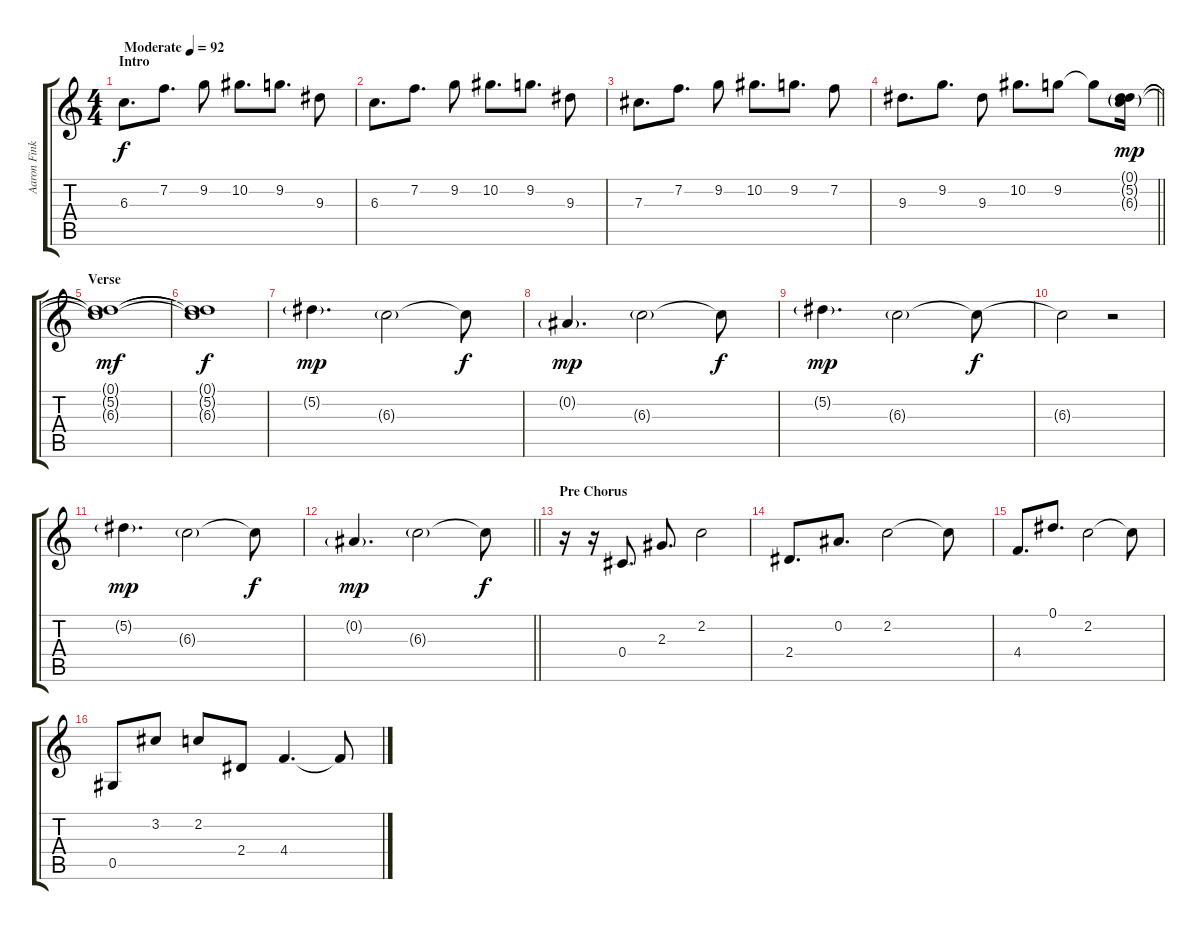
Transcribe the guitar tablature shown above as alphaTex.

\track ("Aaron Fink" "Aaron Fink") {instrument acousticguitarsteel}
\staff {score tabs}
\tuning (Eb4 Bb3 Gb3 Db3 Ab2 Db2) {hide}
\ts (4 4)
\section ("" "Intro")
\tempo (92 "Moderate")
\clef g2
\ks c
6.3.8{d dy f instrument acousticguitarsteel} 7.2.8{d} 9.2.8 10.2.8{d} 9.2.8{d} 9.3.8 |
6.3.8{d} 7.2.8{d} 9.2.8 10.2.8{d} 9.2.8{d} 9.3.8 |
7.3.8{d} 7.2.8{d} 9.2.8 10.2.8{d} 9.2.8{d} 7.2.8 |
\barLineRight lightlight
9.3.8{d} 9.2.8{d} 9.3.8 10.2.8{d} 9.2.8 9.2{t}.8 (0.1{g} 5.2{g} 6.3{g}).16{dy mp} |
\section ("" "Verse")
(0.1{t} 5.2{t} 6.3{t}).1{dy mf} |
(0.1{t} 5.2{t} 6.3{t}).1{dy f} |
5.2{g}.4{d dy mp} 6.3{g}.2 6.3{t}.8{dy f} |
0.2{g}.4{d dy mp} 6.3{g}.2 6.3{t}.8{dy f} |
5.2{g}.4{d dy mp} 6.3{g}.2 6.3{t}.8{dy f} |
6.3{t}.2 r.2 |
5.2{g}.4{d dy mp} 6.3{g}.2 6.3{t}.8{dy f} |
\barLineRight lightlight
0.2{g}.4{d dy mp} 6.3{g}.2 6.3{t}.8{dy f} |
\section ("" "Pre Chorus")
r.16 r.16 0.4.8{d} 2.3.8{d} 2.2.2 |
2.4.8{d} 0.2.8{d} 2.2.2 2.2{t}.8 |
4.4.8{d} 0.1.8{d} 2.2.2 2.2{t}.8 |
0.5.8 3.2.8 2.2.8 2.4.8 4.4.4{d} 4.4{t}.8
